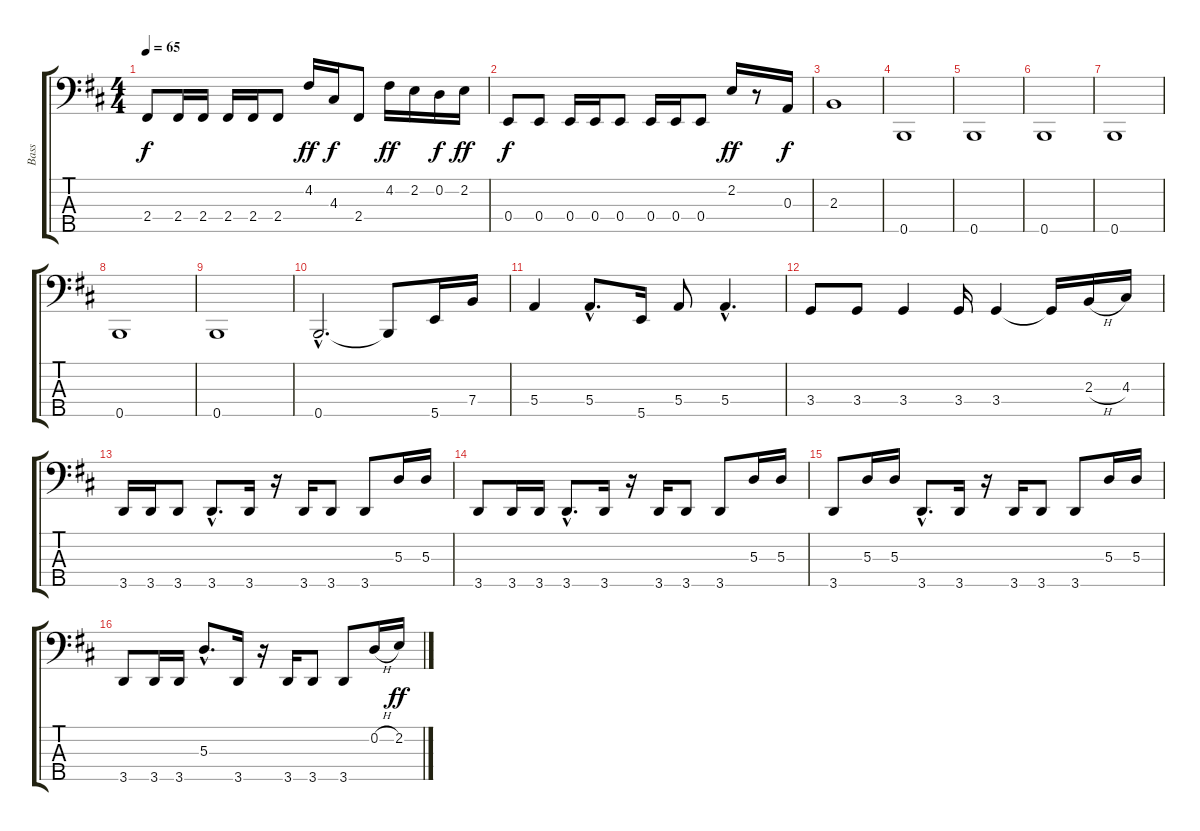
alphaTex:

\track ("Bass" "Bass") {instrument electricbasspick}
\staff {score tabs}
\tuning (G2 D2 A1 E1 B0) {hide}
\ts (4 4)
\tempo 65
\clef f4
\ks bminor
2.4.8{dy f} 2.4.16 2.4.16 2.4.16 2.4.16 2.4.8 4.2.16{dy ff} 4.3.16{dy f} 2.4.8 4.2.16{dy ff} 2.2.16 0.2.16{dy f} 2.2.16{dy ff} |
0.4.8{dy f} 0.4.8 0.4.16 0.4.16 0.4.8 0.4.16 0.4.16 0.4.8 2.2.16{dy ff} r.8 0.3.16{dy f} |
2.3.1 |
0.5.1 |
0.5.1 |
0.5.1 |
0.5.1 |
0.5.1 |
0.5.1 |
0.5{hac}.2{d} 0.5{t}.8 5.5.16 7.4.16 |
5.4.4 5.4{hac}.8{d} 5.5.16 5.4.8 5.4{hac}.4{d} |
3.4.8 3.4.8 3.4.4 3.4.16 3.4.4 3.4{t}.16 2.3{h}.16 4.3.16 |
3.5.16 3.5.16 3.5.8 3.5{hac}.8{d} 3.5.16 r.16 3.5.16 3.5.8 3.5.8 5.3.16 5.3.16 |
3.5.8 3.5.16 3.5.16 3.5{hac}.8{d} 3.5.16 r.16 3.5.16 3.5.8 3.5.8 5.3.16 5.3.16 |
3.5.8 5.3.16 5.3.16 3.5{hac}.8{d} 3.5.16 r.16 3.5.16 3.5.8 3.5.8 5.3.16 5.3.16 |
3.5.8 3.5.16 3.5.16 5.3{hac}.8{d} 3.5.16 r.16 3.5.16 3.5.8 3.5.8 0.2{h}.16 2.2.16{dy ff}
